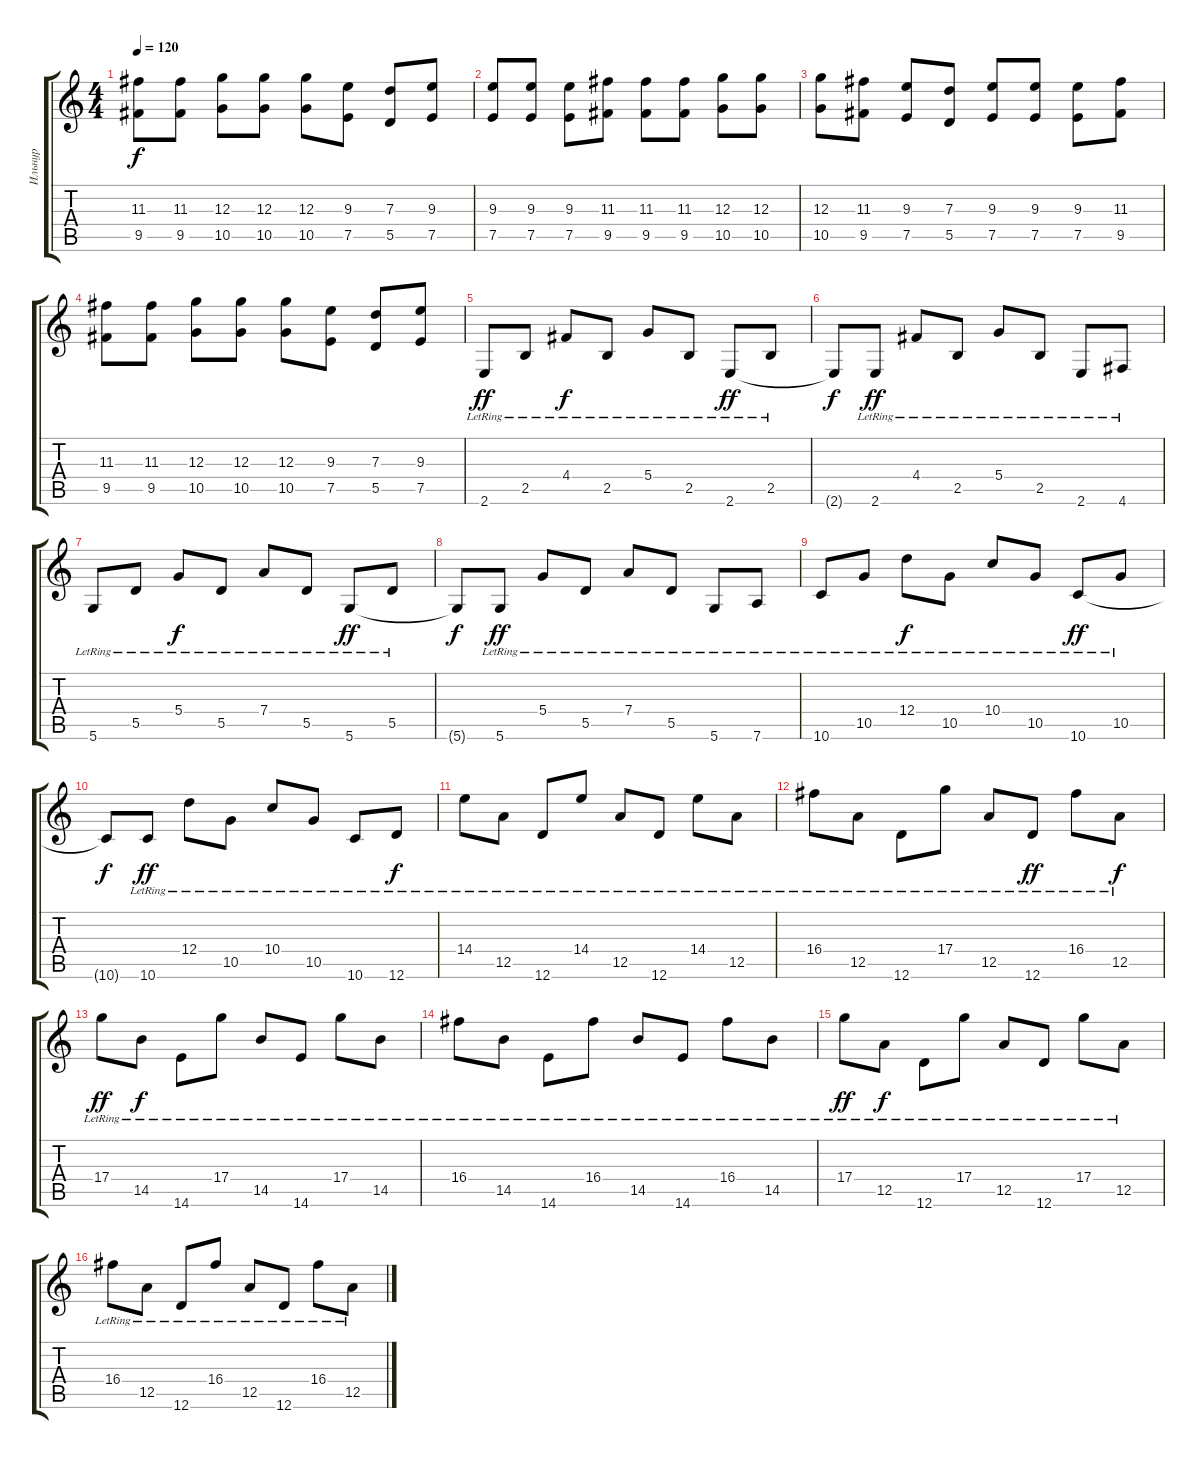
\track ("Ильнур" "Ильнур") {instrument overdrivenguitar}
\staff {score tabs}
\tuning (E4 B3 G3 D3 A2 D2) {hide}
\ts (4 4)
\tempo 120
\clef g2
\ks c
(11.3 9.5).8{dy f} (11.3 9.5).8 (12.3 10.5).8 (12.3 10.5).8 (12.3 10.5).8 (9.3 7.5).8 (7.3 5.5).8 (9.3 7.5).8 |
(9.3 7.5).8 (9.3 7.5).8 (9.3 7.5).8 (11.3 9.5).8 (11.3 9.5).8 (11.3 9.5).8 (12.3 10.5).8 (12.3 10.5).8 |
(12.3 10.5).8 (11.3 9.5).8 (9.3 7.5).8 (7.3 5.5).8 (9.3 7.5).8 (9.3 7.5).8 (9.3 7.5).8 (11.3 9.5).8 |
(11.3 9.5).8 (11.3 9.5).8 (12.3 10.5).8 (12.3 10.5).8 (12.3 10.5).8 (9.3 7.5).8 (7.3 5.5).8 (9.3 7.5).8 |
2.6{lr}.8{dy ff volume 16 instrument electricguitarclean} 2.5{lr}.8 4.4{lr}.8{dy f} 2.5{lr}.8 5.4{lr}.8 2.5{lr}.8 2.6{lr}.8{dy ff} 2.5{lr}.8 |
2.6{t}.8{dy f} 2.6{lr}.8{dy ff} 4.4{lr}.8 2.5{lr}.8 5.4{lr}.8 2.5{lr}.8 2.6{lr}.8 4.6{lr}.8 |
5.6{lr}.8 5.5{lr}.8 5.4{lr}.8{dy f} 5.5{lr}.8 7.4{lr}.8 5.5{lr}.8 5.6{lr}.8{dy ff} 5.5{lr}.8 |
5.6{t}.8{dy f} 5.6{lr}.8{dy ff} 5.4{lr}.8 5.5{lr}.8 7.4{lr}.8 5.5{lr}.8 5.6{lr}.8 7.6{lr}.8 |
10.6{lr}.8 10.5{lr}.8 12.4{lr}.8{dy f} 10.5{lr}.8 10.4{lr}.8 10.5{lr}.8 10.6{lr}.8{dy ff} 10.5{lr}.8 |
10.6{t}.8{dy f} 10.6{lr}.8{dy ff} 12.4{lr}.8 10.5{lr}.8 10.4{lr}.8 10.5{lr}.8 10.6{lr}.8 12.6{lr}.8{dy f} |
14.4{lr}.8 12.5{lr}.8 12.6{lr}.8 14.4{lr}.8 12.5{lr}.8 12.6{lr}.8 14.4{lr}.8 12.5{lr}.8 |
16.4{lr}.8 12.5{lr}.8 12.6{lr}.8 17.4{lr}.8 12.5{lr}.8 12.6{lr}.8{dy ff} 16.4{lr}.8 12.5{lr}.8{dy f} |
17.4{lr}.8{dy ff} 14.5{lr}.8{dy f} 14.6{lr}.8 17.4{lr}.8 14.5{lr}.8 14.6{lr}.8 17.4{lr}.8 14.5{lr}.8 |
16.4{lr}.8 14.5{lr}.8 14.6{lr}.8 16.4{lr}.8 14.5{lr}.8 14.6{lr}.8 16.4{lr}.8 14.5{lr}.8 |
17.4{lr}.8{dy ff} 12.5{lr}.8{dy f} 12.6{lr}.8 17.4{lr}.8 12.5{lr}.8 12.6{lr}.8 17.4{lr}.8 12.5{lr}.8 |
16.4{lr}.8 12.5{lr}.8 12.6{lr}.8 16.4{lr}.8 12.5{lr}.8 12.6{lr}.8 16.4{lr}.8 12.5{lr}.8
